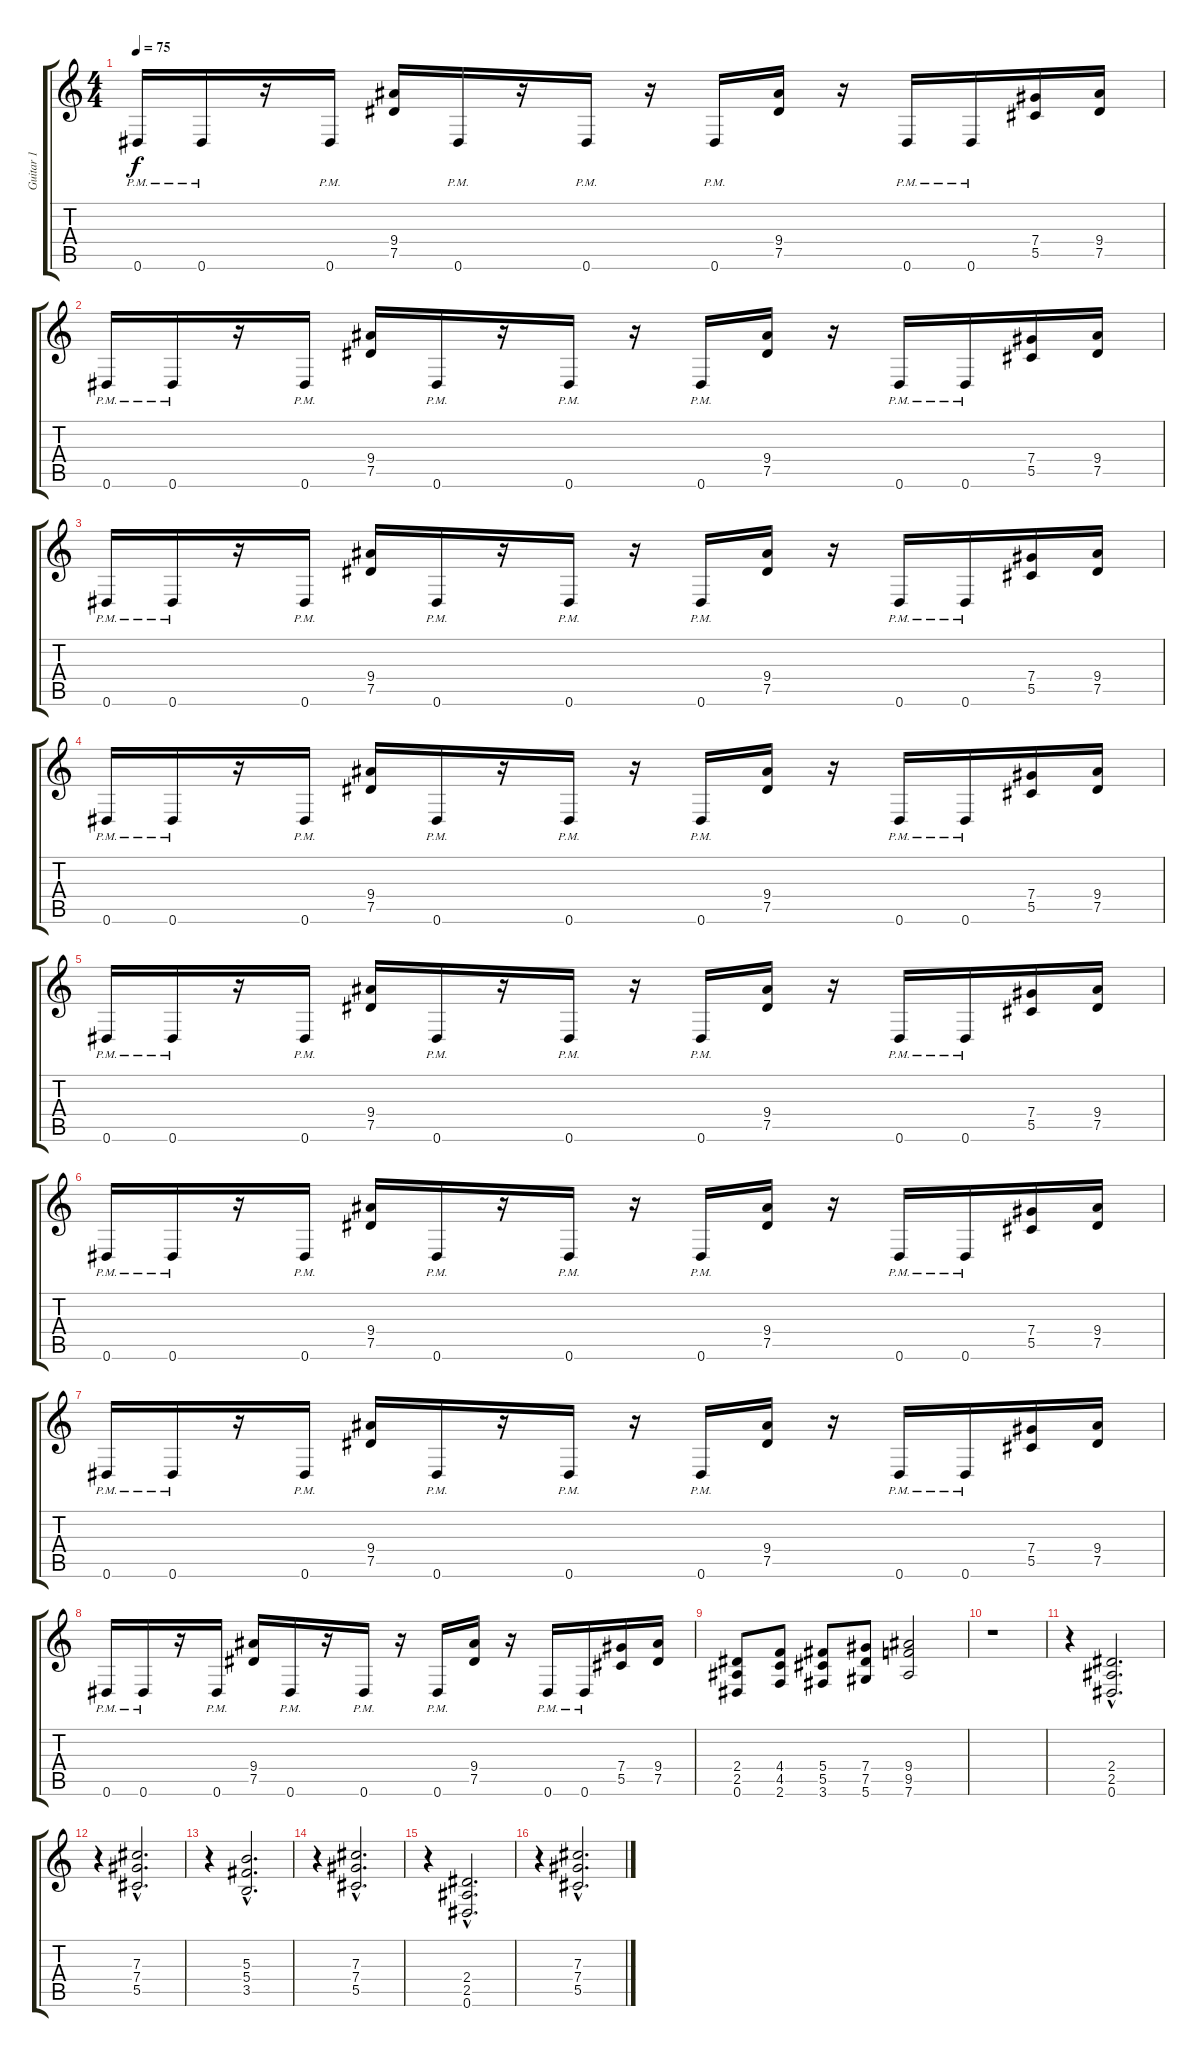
\track ("Guitar 1" "Guitar 1") {instrument distortionguitar}
\staff {score tabs}
\tuning (Eb4 Bb3 Gb3 Db3 Ab2 Eb2) {hide}
\ts (4 4)
\tempo 75
\clef g2
\ks c
0.6{pm}.16{dy f} 0.6{pm}.16 r.16 0.6{pm}.16 (9.4 7.5).16 0.6{pm}.16 r.16 0.6{pm}.16 r.16 0.6{pm}.16 (9.4 7.5).16 r.16 0.6{pm}.16 0.6{pm}.16 (7.4 5.5).16 (9.4 7.5).16 |
0.6{pm}.16 0.6{pm}.16 r.16 0.6{pm}.16 (9.4 7.5).16 0.6{pm}.16 r.16 0.6{pm}.16 r.16 0.6{pm}.16 (9.4 7.5).16 r.16 0.6{pm}.16 0.6{pm}.16 (7.4 5.5).16 (9.4 7.5).16 |
0.6{pm}.16 0.6{pm}.16 r.16 0.6{pm}.16 (9.4 7.5).16 0.6{pm}.16 r.16 0.6{pm}.16 r.16 0.6{pm}.16 (9.4 7.5).16 r.16 0.6{pm}.16 0.6{pm}.16 (7.4 5.5).16 (9.4 7.5).16 |
0.6{pm}.16 0.6{pm}.16 r.16 0.6{pm}.16 (9.4 7.5).16 0.6{pm}.16 r.16 0.6{pm}.16 r.16 0.6{pm}.16 (9.4 7.5).16 r.16 0.6{pm}.16 0.6{pm}.16 (7.4 5.5).16 (9.4 7.5).16 |
0.6{pm}.16 0.6{pm}.16 r.16 0.6{pm}.16 (9.4 7.5).16 0.6{pm}.16 r.16 0.6{pm}.16 r.16 0.6{pm}.16 (9.4 7.5).16 r.16 0.6{pm}.16 0.6{pm}.16 (7.4 5.5).16 (9.4 7.5).16 |
0.6{pm}.16 0.6{pm}.16 r.16 0.6{pm}.16 (9.4 7.5).16 0.6{pm}.16 r.16 0.6{pm}.16 r.16 0.6{pm}.16 (9.4 7.5).16 r.16 0.6{pm}.16 0.6{pm}.16 (7.4 5.5).16 (9.4 7.5).16 |
0.6{pm}.16 0.6{pm}.16 r.16 0.6{pm}.16 (9.4 7.5).16 0.6{pm}.16 r.16 0.6{pm}.16 r.16 0.6{pm}.16 (9.4 7.5).16 r.16 0.6{pm}.16 0.6{pm}.16 (7.4 5.5).16 (9.4 7.5).16 |
0.6{pm}.16 0.6{pm}.16 r.16 0.6{pm}.16 (9.4 7.5).16 0.6{pm}.16 r.16 0.6{pm}.16 r.16 0.6{pm}.16 (9.4 7.5).16 r.16 0.6{pm}.16 0.6{pm}.16 (7.4 5.5).16 (9.4 7.5).16 |
(2.4 2.5 0.6).8 (4.4 4.5 2.6).8 (5.4 5.5 3.6).8 (7.4 7.5 5.6).8 (9.4 9.5 7.6).2 |
r.1 |
r.4 (2.4{hac} 2.5{hac} 0.6{hac}).2{d} |
r.4 (7.3{hac} 7.4{hac} 5.5{hac}).2{d} |
r.4 (5.3{hac} 5.4{hac} 3.5{hac}).2{d} |
r.4 (7.3{hac} 7.4{hac} 5.5{hac}).2{d} |
r.4 (2.4{hac} 2.5{hac} 0.6{hac}).2{d} |
r.4 (7.3{hac} 7.4{hac} 5.5{hac}).2{d}
